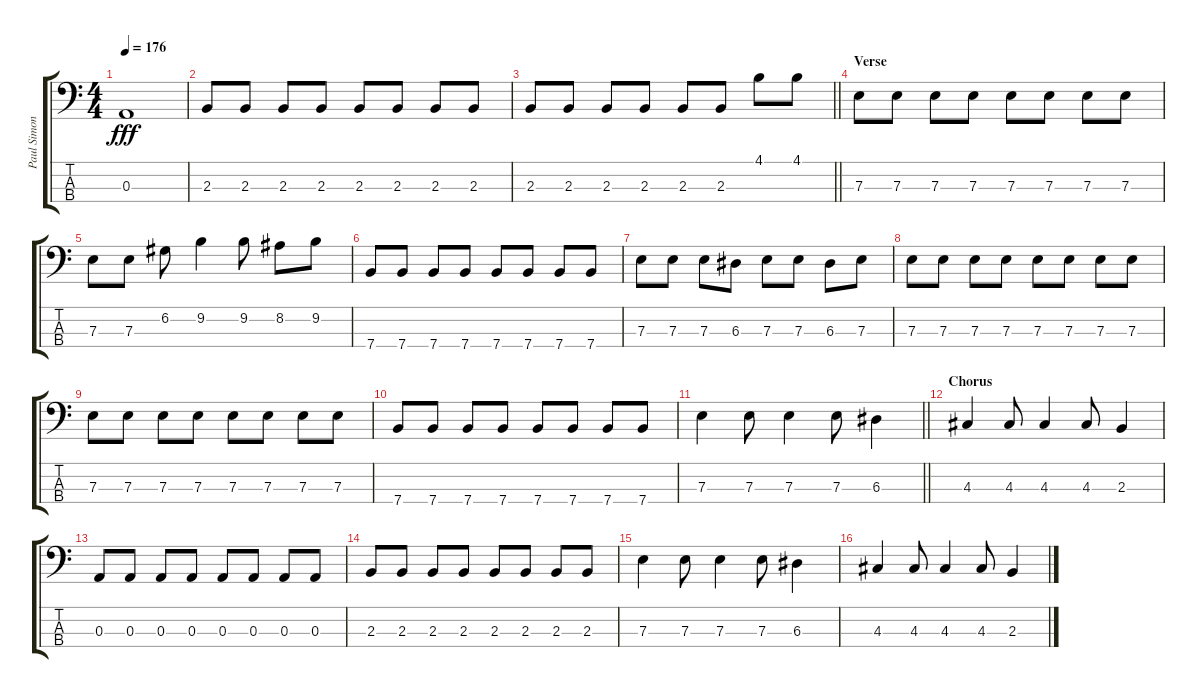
\track ("Paul Simonon - Bass Guitar" "Paul Simon") {instrument electricbassfinger}
\staff {score tabs}
\tuning (G2 D2 A1 E1) {hide}
\ts (4 4)
\tempo 176
\clef f4
\ks c
0.3.1{dy fff} |
2.3.8 2.3.8 2.3.8 2.3.8 2.3.8 2.3.8 2.3.8 2.3.8 |
\barLineRight lightlight
2.3.8 2.3.8 2.3.8 2.3.8 2.3.8 2.3.8 4.1.8 4.1.8 |
\section ("" "Verse")
7.3.8 7.3.8 7.3.8 7.3.8 7.3.8 7.3.8 7.3.8 7.3.8 |
7.3.8 7.3.8 6.2.8 9.2.4 9.2.8 8.2.8 9.2.8 |
7.4.8 7.4.8 7.4.8 7.4.8 7.4.8 7.4.8 7.4.8 7.4.8 |
7.3.8 7.3.8 7.3.8 6.3.8 7.3.8 7.3.8 6.3.8 7.3.8 |
7.3.8 7.3.8 7.3.8 7.3.8 7.3.8 7.3.8 7.3.8 7.3.8 |
7.3.8 7.3.8 7.3.8 7.3.8 7.3.8 7.3.8 7.3.8 7.3.8 |
7.4.8 7.4.8 7.4.8 7.4.8 7.4.8 7.4.8 7.4.8 7.4.8 |
\barLineRight lightlight
7.3.4 7.3.8 7.3.4 7.3.8 6.3.4 |
\section ("" "Chorus")
4.3.4 4.3.8 4.3.4 4.3.8 2.3.4 |
0.3.8 0.3.8 0.3.8 0.3.8 0.3.8 0.3.8 0.3.8 0.3.8 |
2.3.8 2.3.8 2.3.8 2.3.8 2.3.8 2.3.8 2.3.8 2.3.8 |
7.3.4 7.3.8 7.3.4 7.3.8 6.3.4 |
4.3.4 4.3.8 4.3.4 4.3.8 2.3.4
